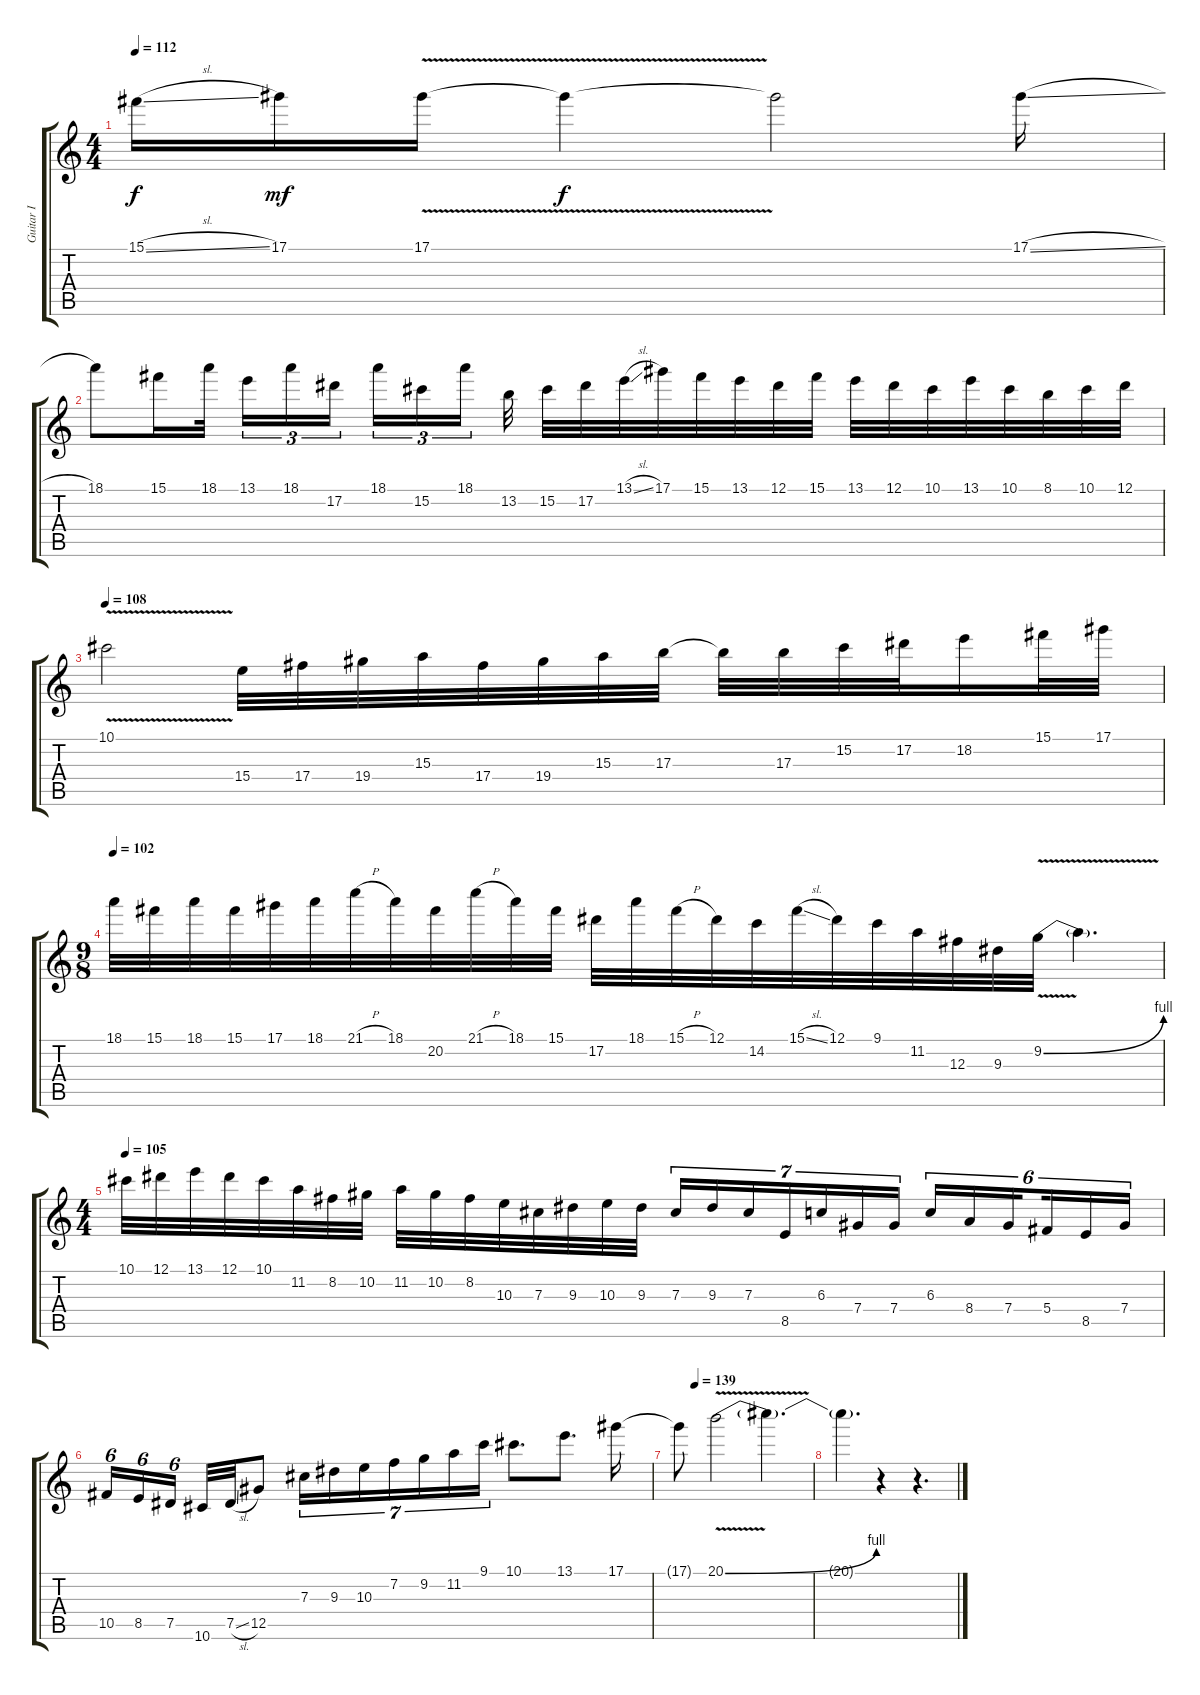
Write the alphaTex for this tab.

\track ("Guitar I" "Guitar I") {instrument overdrivenguitar}
\staff {score tabs}
\tuning (Eb4 Bb3 Gb3 Db3 Ab2 Eb2) {hide}
\ts (4 4)
\tempo 112
\clef g2
\ks c
15.1{sl}.16{dy f} 17.1.16{dy mf} 17.1{v}.16 17.1{t}.4{dy f} 17.1{t}.2 17.1{sl}.16 |
18.1.8 15.1.16 18.1.32{beam splitsecondary} 13.1.16{tu (3 2)} 18.1.16{tu (3 2)} 17.2.16{tu (3 2) beam splitsecondary} 18.1.16{tu (3 2)} 15.2.16{tu (3 2)} 18.1.16{tu (3 2) beam splitsecondary} 13.2.32 15.2.32 17.2.32 13.1{sl}.32 17.1.32 15.1.32 13.1.32 12.1.32 15.1.32 13.1.32 12.1.32 10.1.32 13.1.32 10.1.32 8.1.32 10.1.32 12.1.32 |
\tempo 108
10.1{v}.2 15.4.32 17.4.32 19.4.32 15.3.32 17.4.32 19.4.32 15.3.32 17.3.32 17.3{t}.32 17.3.32 15.2.32 17.2.32 18.2.16 15.1.32 17.1.32 |
\ts (9 8)
\tempo 102
18.1.32 15.1.32 18.1.32 15.1.32 17.1.32 18.1.32 21.1{h}.32 18.1.32 20.2.32 21.1{h}.32 18.1.32 15.1.32 17.2.32 18.1.32 15.1{h}.32 12.1.32 14.2.32 15.1{sl}.32 12.1.32 9.1.32 11.2.32 12.3.32 9.3.32 9.2{be (bend 0 0 60 4) v}.32 9.2{t}.4{d} |
\ts (4 4)
\tempo 105
10.1.32 12.1.32 13.1.32 12.1.32 10.1.32 11.2.32 8.2.32 10.2.32 11.2.32 10.2.32 8.2.32 10.3.32 7.3.32 9.3.32 10.3.32 9.3.32 7.3.16{tu (7 4)} 9.3.16{tu (7 4)} 7.3.16{tu (7 4)} 8.5.16{tu (7 4)} 6.3.16{tu (7 4)} 7.4.16{tu (7 4)} 7.4.16{tu (7 4)} 6.3.16{tu (6 4)} 8.4.16{tu (6 4)} 7.4.16{tu (6 4) beam splitsecondary} 5.4.16{tu (6 4)} 8.5.16{tu (6 4)} 7.4.16{tu (6 4)} |
10.5.16{tu (6 4)} 8.5.16{tu (6 4)} 7.5.16{tu (6 4) beam splitsecondary} 10.6.32 7.5{sl}.32 12.5.8 7.3.16{tu (7 4)} 9.3.16{tu (7 4)} 10.3.16{tu (7 4)} 7.2.16{tu (7 4)} 9.2.16{tu (7 4)} 11.2.16{tu (7 4)} 9.1.16{tu (7 4)} 10.1.8{d} 13.1.8{d} 17.1.16 |
\tempo (139 0.125)
17.1{t}.8 20.1{be (bend 0 0 60 4) v}.2 20.1{t}.4{d} |
20.1{t}.4{d} r.4 r.4{d}
